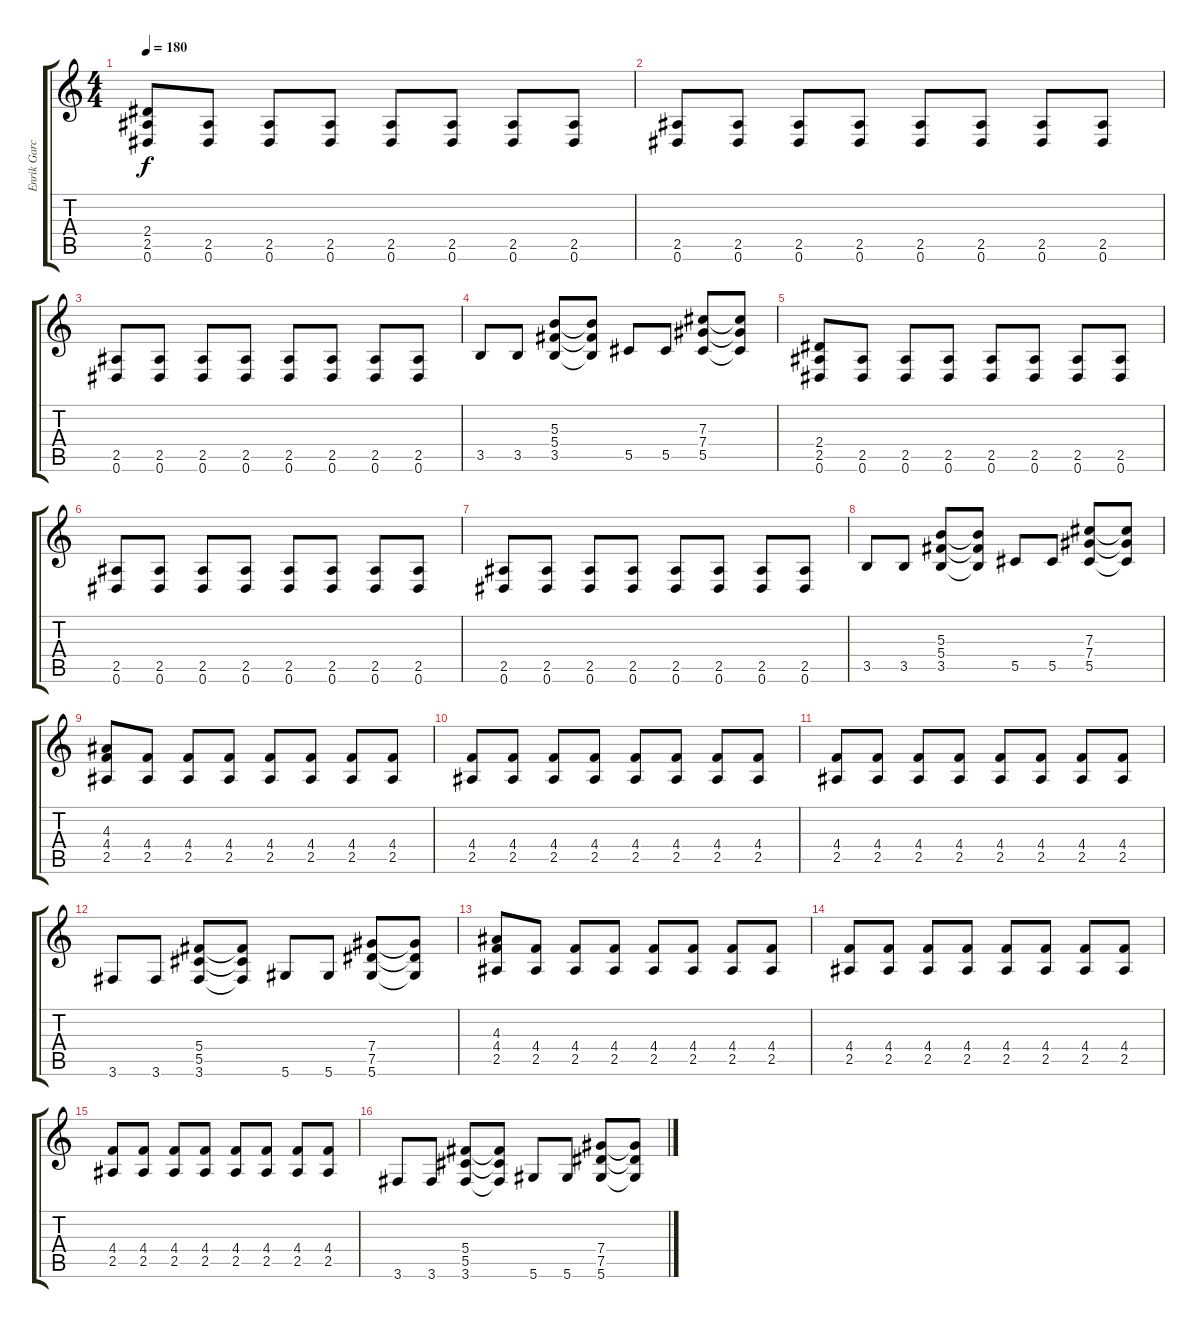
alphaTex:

\track ("Enrik Garcia - Rithym guitar right" "Enrik Garc") {instrument distortionguitar}
\staff {score tabs}
\tuning (Eb4 Bb3 Gb3 Db3 Ab2 Eb2) {hide}
\ts (4 4)
\tempo 180
\clef g2
\ks c
(2.4 2.5 0.6).8{dy f instrument distortionguitar} (2.5 0.6).8 (2.5 0.6).8 (2.5 0.6).8 (2.5 0.6).8 (2.5 0.6).8 (2.5 0.6).8 (2.5 0.6).8 |
(2.5 0.6).8 (2.5 0.6).8 (2.5 0.6).8 (2.5 0.6).8 (2.5 0.6).8 (2.5 0.6).8 (2.5 0.6).8 (2.5 0.6).8 |
(2.5 0.6).8 (2.5 0.6).8 (2.5 0.6).8 (2.5 0.6).8 (2.5 0.6).8 (2.5 0.6).8 (2.5 0.6).8 (2.5 0.6).8 |
3.5.8 3.5.8 (5.3 5.4 3.5).8 (5.3{t} 5.4{t} 3.5{t}).8 5.5.8 5.5.8 (7.3 7.4 5.5).8 (7.3{t} 7.4{t} 5.5{t}).8 |
(2.4 2.5 0.6).8 (2.5 0.6).8 (2.5 0.6).8 (2.5 0.6).8 (2.5 0.6).8 (2.5 0.6).8 (2.5 0.6).8 (2.5 0.6).8 |
(2.5 0.6).8 (2.5 0.6).8 (2.5 0.6).8 (2.5 0.6).8 (2.5 0.6).8 (2.5 0.6).8 (2.5 0.6).8 (2.5 0.6).8 |
(2.5 0.6).8 (2.5 0.6).8 (2.5 0.6).8 (2.5 0.6).8 (2.5 0.6).8 (2.5 0.6).8 (2.5 0.6).8 (2.5 0.6).8 |
3.5.8 3.5.8 (5.3 5.4 3.5).8 (5.3{t} 5.4{t} 3.5{t}).8 5.5.8 5.5.8 (7.3 7.4 5.5).8 (7.3{t} 7.4{t} 5.5{t}).8 |
(4.3 4.4 2.5).8 (4.4 2.5).8 (4.4 2.5).8 (4.4 2.5).8 (4.4 2.5).8 (4.4 2.5).8 (4.4 2.5).8 (4.4 2.5).8 |
(4.4 2.5).8 (4.4 2.5).8 (4.4 2.5).8 (4.4 2.5).8 (4.4 2.5).8 (4.4 2.5).8 (4.4 2.5).8 (4.4 2.5).8 |
(4.4 2.5).8 (4.4 2.5).8 (4.4 2.5).8 (4.4 2.5).8 (4.4 2.5).8 (4.4 2.5).8 (4.4 2.5).8 (4.4 2.5).8 |
3.6.8 3.6.8 (5.4 5.5 3.6).8 (5.4{t} 5.5{t} 3.6{t}).8 5.6.8 5.6.8 (7.4 7.5 5.6).8 (7.4{t} 7.5{t} 5.6{t}).8 |
(4.3 4.4 2.5).8 (4.4 2.5).8 (4.4 2.5).8 (4.4 2.5).8 (4.4 2.5).8 (4.4 2.5).8 (4.4 2.5).8 (4.4 2.5).8 |
(4.4 2.5).8 (4.4 2.5).8 (4.4 2.5).8 (4.4 2.5).8 (4.4 2.5).8 (4.4 2.5).8 (4.4 2.5).8 (4.4 2.5).8 |
(4.4 2.5).8 (4.4 2.5).8 (4.4 2.5).8 (4.4 2.5).8 (4.4 2.5).8 (4.4 2.5).8 (4.4 2.5).8 (4.4 2.5).8 |
3.6.8 3.6.8 (5.4 5.5 3.6).8 (5.4{t} 5.5{t} 3.6{t}).8 5.6.8 5.6.8 (7.4 7.5 5.6).8 (7.4{t} 7.5{t} 5.6{t}).8
